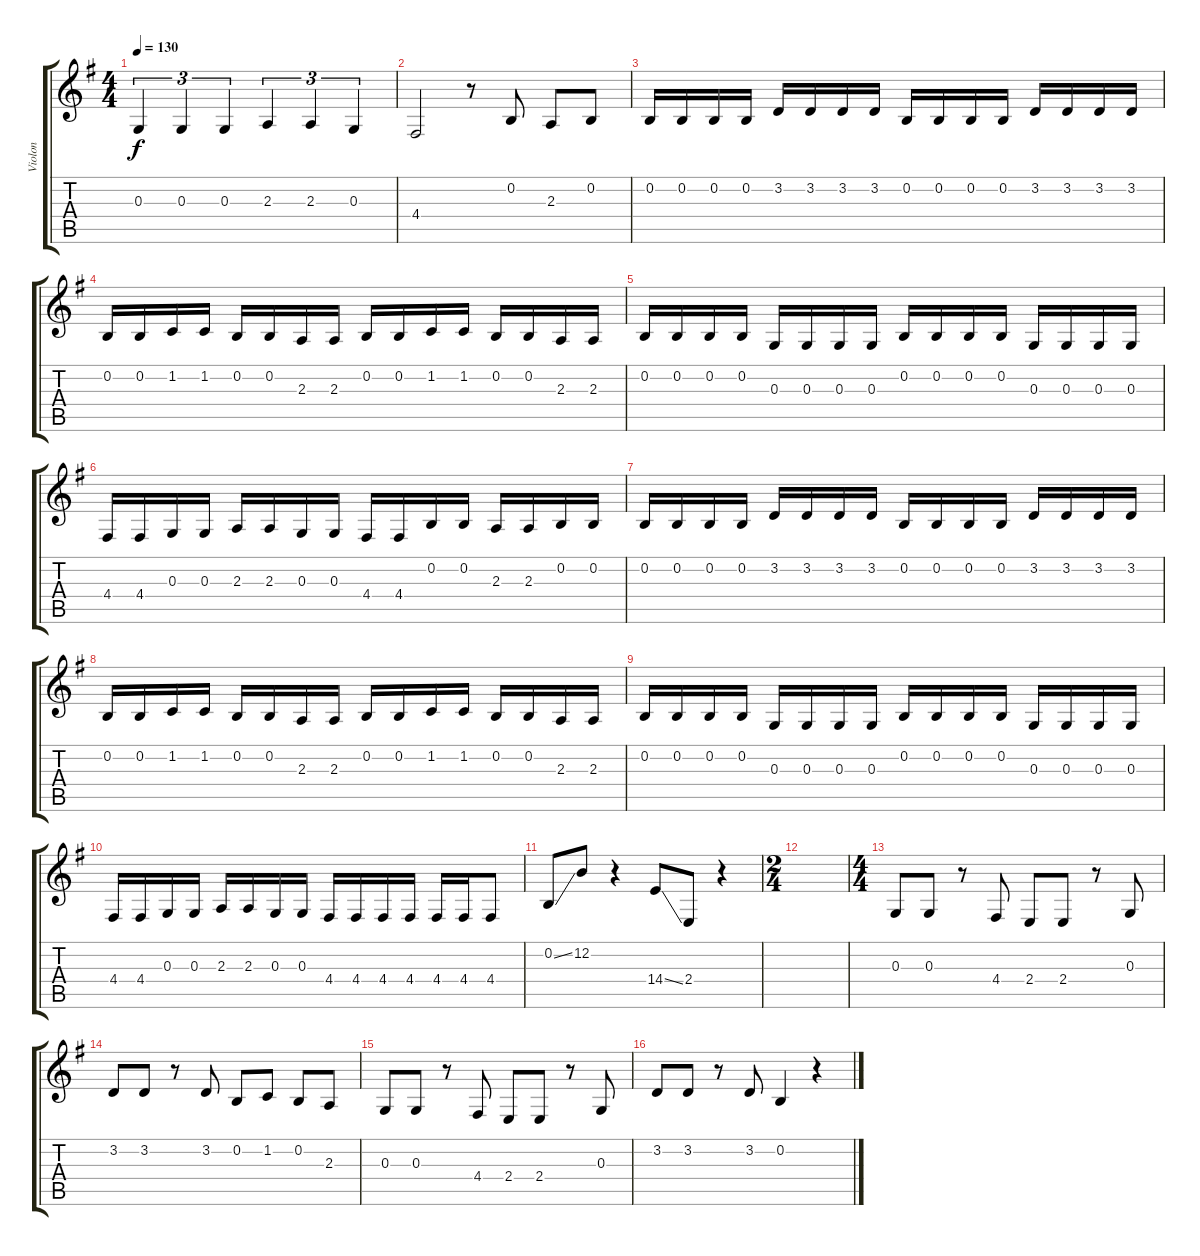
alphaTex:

\track ("Violon" "Violon") {instrument violin}
\staff {score tabs}
\tuning (E4 B3 G3 D3 A2 E2) {hide}
\ts (4 4)
\tempo 130
\clef g2
\ks g
0.3.4{tu (3 2) dy f} 0.3.4{tu (3 2)} 0.3.4{tu (3 2)} 2.3.4{tu (3 2)} 2.3.4{tu (3 2)} 0.3.4{tu (3 2)} |
4.4.2 r.8 0.2.8 2.3.8 0.2.8 |
0.2.16 0.2.16 0.2.16 0.2.16 3.2.16 3.2.16 3.2.16 3.2.16 0.2.16 0.2.16 0.2.16 0.2.16 3.2.16 3.2.16 3.2.16 3.2.16 |
0.2.16 0.2.16 1.2.16 1.2.16 0.2.16 0.2.16 2.3.16 2.3.16 0.2.16 0.2.16 1.2.16 1.2.16 0.2.16 0.2.16 2.3.16 2.3.16 |
0.2.16 0.2.16 0.2.16 0.2.16 0.3.16 0.3.16 0.3.16 0.3.16 0.2.16 0.2.16 0.2.16 0.2.16 0.3.16 0.3.16 0.3.16 0.3.16 |
4.4.16 4.4.16 0.3.16 0.3.16 2.3.16 2.3.16 0.3.16 0.3.16 4.4.16 4.4.16 0.2.16 0.2.16 2.3.16 2.3.16 0.2.16 0.2.16 |
0.2.16 0.2.16 0.2.16 0.2.16 3.2.16 3.2.16 3.2.16 3.2.16 0.2.16 0.2.16 0.2.16 0.2.16 3.2.16 3.2.16 3.2.16 3.2.16 |
0.2.16 0.2.16 1.2.16 1.2.16 0.2.16 0.2.16 2.3.16 2.3.16 0.2.16 0.2.16 1.2.16 1.2.16 0.2.16 0.2.16 2.3.16 2.3.16 |
0.2.16 0.2.16 0.2.16 0.2.16 0.3.16 0.3.16 0.3.16 0.3.16 0.2.16 0.2.16 0.2.16 0.2.16 0.3.16 0.3.16 0.3.16 0.3.16 |
4.4.16 4.4.16 0.3.16 0.3.16 2.3.16 2.3.16 0.3.16 0.3.16 4.4.16 4.4.16 4.4.16 4.4.16 4.4.16 4.4.16 4.4.8 |
0.2{ss}.8 12.2.8 r.4 14.4{ss}.8 2.4.8 r.4 |
\ts (2 4)
|
\ts (4 4)
0.3.8{instrument acousticguitarnylon} 0.3.8 r.8 4.4.8 2.4.8 2.4.8 r.8 0.3.8 |
3.2.8 3.2.8 r.8 3.2.8 0.2.8 1.2.8 0.2.8 2.3.8 |
0.3.8 0.3.8 r.8 4.4.8 2.4.8 2.4.8 r.8 0.3.8 |
3.2.8 3.2.8 r.8 3.2.8 0.2.4 r.4
